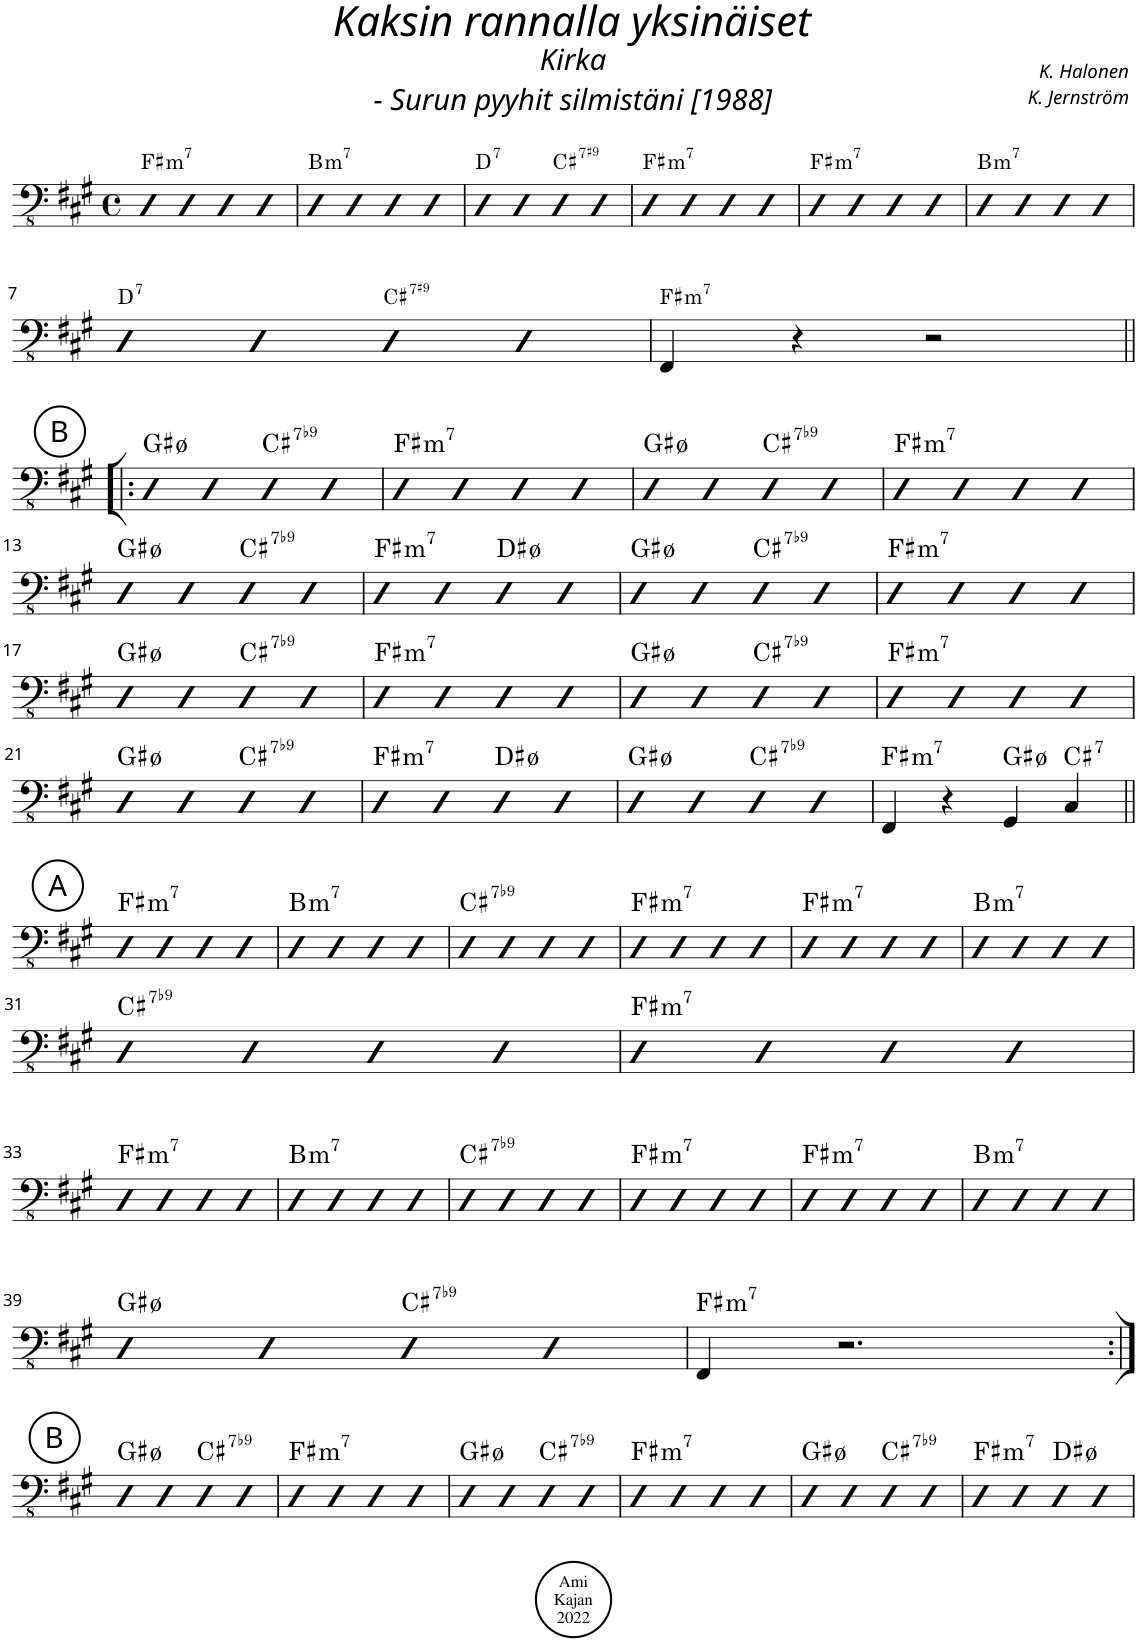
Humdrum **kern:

**kern	**harte
*part1	*part1
*staff1	*
*I"Acoustic Bass	*
*I'Bass	*
*clefFv4	*
*k[f#c#g#]	*
*M4/4	*
*met(c)	*
=1	=1
!	!LO:H:kt=m7
4CC#	F#:min7
4CC#	.
4CC#	.
4CC#	.
=2	=2
!	!LO:H:kt=m7
4CC#	B:min7
4CC#	.
4CC#	.
4CC#	.
=3	=3
!	!LO:H:kt=7
4CC#	D:7
4CC#	.
!	!LO:H:kt=7
4CC#	C#:7(#9)
4CC#	.
=4	=4
!	!LO:H:kt=m7
4CC#	F#:min7
4CC#	.
4CC#	.
4CC#	.
=5	=5
!	!LO:H:kt=m7
4CC#	F#:min7
4CC#	.
4CC#	.
4CC#	.
=6	=6
!	!LO:H:kt=m7
4CC#	B:min7
4CC#	.
4CC#	.
4CC#	.
!!LO:LB:g=z
=7	=7
!	!LO:H:kt=7
4CC#	D:7
4CC#	.
!	!LO:H:kt=7
4CC#	C#:7(#9)
4CC#	.
=8	=8
!	!LO:H:kt=m7
4FFF#/	F#:min7
4r	.
2r	.
!!LO:LB:g=z
!!LO:REH:place=s1:a:cj:enc=circle:fs=14:t=B
=9!|:	=9!|:
4CC#	G#:hdim7
4CC#	.
!	!LO:H:kt=7
4CC#	C#:7(b9)
4CC#	.
=10	=10
!	!LO:H:kt=m7
4CC#	F#:min7
4CC#	.
4CC#	.
4CC#	.
=11	=11
4CC#	G#:hdim7
4CC#	.
!	!LO:H:kt=7
4CC#	C#:7(b9)
4CC#	.
=12	=12
!	!LO:H:kt=m7
4CC#	F#:min7
4CC#	.
4CC#	.
4CC#	.
!!LO:LB:g=z
=13	=13
4CC#	G#:hdim7
4CC#	.
!	!LO:H:kt=7
4CC#	C#:7(b9)
4CC#	.
=14	=14
!	!LO:H:kt=m7
4CC#	F#:min7
4CC#	.
4CC#	D#:hdim7
4CC#	.
=15	=15
4CC#	G#:hdim7
4CC#	.
!	!LO:H:kt=7
4CC#	C#:7(b9)
4CC#	.
=16	=16
!	!LO:H:kt=m7
4CC#	F#:min7
4CC#	.
4CC#	.
4CC#	.
!!LO:LB:g=z
=17	=17
4CC#	G#:hdim7
4CC#	.
!	!LO:H:kt=7
4CC#	C#:7(b9)
4CC#	.
=18	=18
!	!LO:H:kt=m7
4CC#	F#:min7
4CC#	.
4CC#	.
4CC#	.
=19	=19
4CC#	G#:hdim7
4CC#	.
!	!LO:H:kt=7
4CC#	C#:7(b9)
4CC#	.
=20	=20
!	!LO:H:kt=m7
4CC#	F#:min7
4CC#	.
4CC#	.
4CC#	.
!!LO:LB:g=z
=21	=21
4CC#	G#:hdim7
4CC#	.
!	!LO:H:kt=7
4CC#	C#:7(b9)
4CC#	.
=22	=22
!	!LO:H:kt=m7
4CC#	F#:min7
4CC#	.
4CC#	D#:hdim7
4CC#	.
=23	=23
4CC#	G#:hdim7
4CC#	.
!	!LO:H:kt=7
4CC#	C#:7(b9)
4CC#	.
=24	=24
!	!LO:H:kt=m7
4FFF#/	F#:min7
4r	.
4GGG#/	G#:hdim7
!	!LO:H:kt=7
4CC#/	C#:7
!!LO:LB:g=z
!!LO:REH:place=s1:a:cj:enc=circle:fs=14:t=A
=25||	=25||
!	!LO:H:kt=m7
4CC#	F#:min7
4CC#	.
4CC#	.
4CC#	.
=26	=26
!	!LO:H:kt=m7
4CC#	B:min7
4CC#	.
4CC#	.
4CC#	.
=27	=27
!	!LO:H:kt=7
4CC#	C#:7(b9)
4CC#	.
4CC#	.
4CC#	.
=28	=28
!	!LO:H:kt=m7
4CC#	F#:min7
4CC#	.
4CC#	.
4CC#	.
=29	=29
!	!LO:H:kt=m7
4CC#	F#:min7
4CC#	.
4CC#	.
4CC#	.
=30	=30
!	!LO:H:kt=m7
4CC#	B:min7
4CC#	.
4CC#	.
4CC#	.
!!LO:LB:g=z
=31	=31
!	!LO:H:kt=7
4CC#	C#:7(b9)
4CC#	.
4CC#	.
4CC#	.
=32	=32
!	!LO:H:kt=m7
4CC#	F#:min7
4CC#	.
4CC#	.
4CC#	.
!!LO:LB:g=z
=33	=33
!	!LO:H:kt=m7
4CC#	F#:min7
4CC#	.
4CC#	.
4CC#	.
=34	=34
!	!LO:H:kt=m7
4CC#	B:min7
4CC#	.
4CC#	.
4CC#	.
=35	=35
!	!LO:H:kt=7
4CC#	C#:7(b9)
4CC#	.
4CC#	.
4CC#	.
=36	=36
!	!LO:H:kt=m7
4CC#	F#:min7
4CC#	.
4CC#	.
4CC#	.
=37	=37
!	!LO:H:kt=m7
4CC#	F#:min7
4CC#	.
4CC#	.
4CC#	.
=38	=38
!	!LO:H:kt=m7
4CC#	B:min7
4CC#	.
4CC#	.
4CC#	.
!!LO:LB:g=z
=39	=39
4CC#	G#:hdim7
4CC#	.
!	!LO:H:kt=7
4CC#	C#:7(b9)
4CC#	.
=40	=40
!	!LO:H:kt=m7
4FFF#/	F#:min7
2.r	.
!!LO:LB:g=z
!!LO:REH:place=s1:a:cj:enc=circle:fs=14:t=B
=41:|!	=41:|!
4CC#	G#:hdim7
4CC#	.
!	!LO:H:kt=7
4CC#	C#:7(b9)
4CC#	.
=42	=42
!	!LO:H:kt=m7
4CC#	F#:min7
4CC#	.
4CC#	.
4CC#	.
=43	=43
4CC#	G#:hdim7
4CC#	.
!	!LO:H:kt=7
4CC#	C#:7(b9)
4CC#	.
=44	=44
!	!LO:H:kt=m7
4CC#	F#:min7
4CC#	.
4CC#	.
4CC#	.
=45	=45
4CC#	G#:hdim7
4CC#	.
!	!LO:H:kt=7
4CC#	C#:7(b9)
4CC#	.
=46	=46
!	!LO:H:kt=m7
4CC#	F#:min7
4CC#	.
4CC#	D#:hdim7
4CC#	.
=	=
*-	*-
